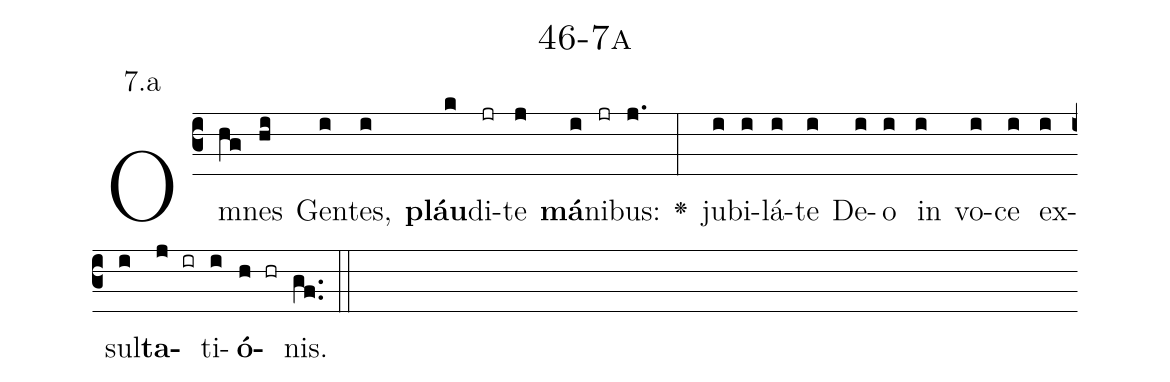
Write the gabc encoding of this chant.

name: 46-7a;
annotation: 7.a;
%%
(c3)Om(hg)nes(hi) Gen(i)tes,(i) <b>pláu</b>(k)di(jr)te(j) <b>má</b>(i)ni(jr)bus:(j.) <v>\greheightstar</v>(:) ju(i)bi(i)lá(i)te(i) De(i)o(i) in(i) vo(i)ce(i) ex(i)sul(i)<b>ta</b>(j ir)ti(i)<b>ó</b>(h hr)nis.(gf..) (::)


%E(i) u(i) o(j) u(i) a(h) e.(gf..) (::)
